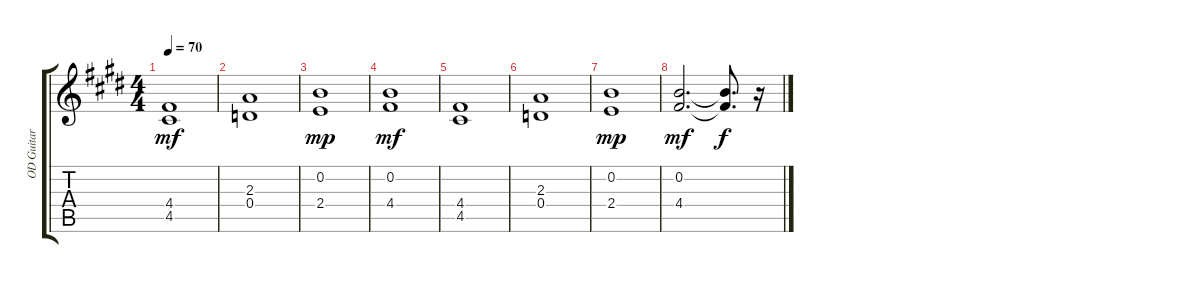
\track ("OD Guitar" "OD Guitar") {instrument overdrivenguitar}
\staff {score tabs}
\tuning (E4 B3 G3 D3 A2 E2) {hide}
\ts (4 4)
\tempo 70
\clef g2
\ks e
(4.4 4.5).1{dy mf} |
(2.3 0.4).1 |
(0.2 2.4).1{dy mp} |
(0.2 4.4).1{dy mf} |
(4.4 4.5).1 |
(2.3 0.4).1 |
(0.2 2.4).1{dy mp} |
(0.2 4.4).2{d dy mf} (0.2{t} 4.4{t}).8{d dy f} r.16
